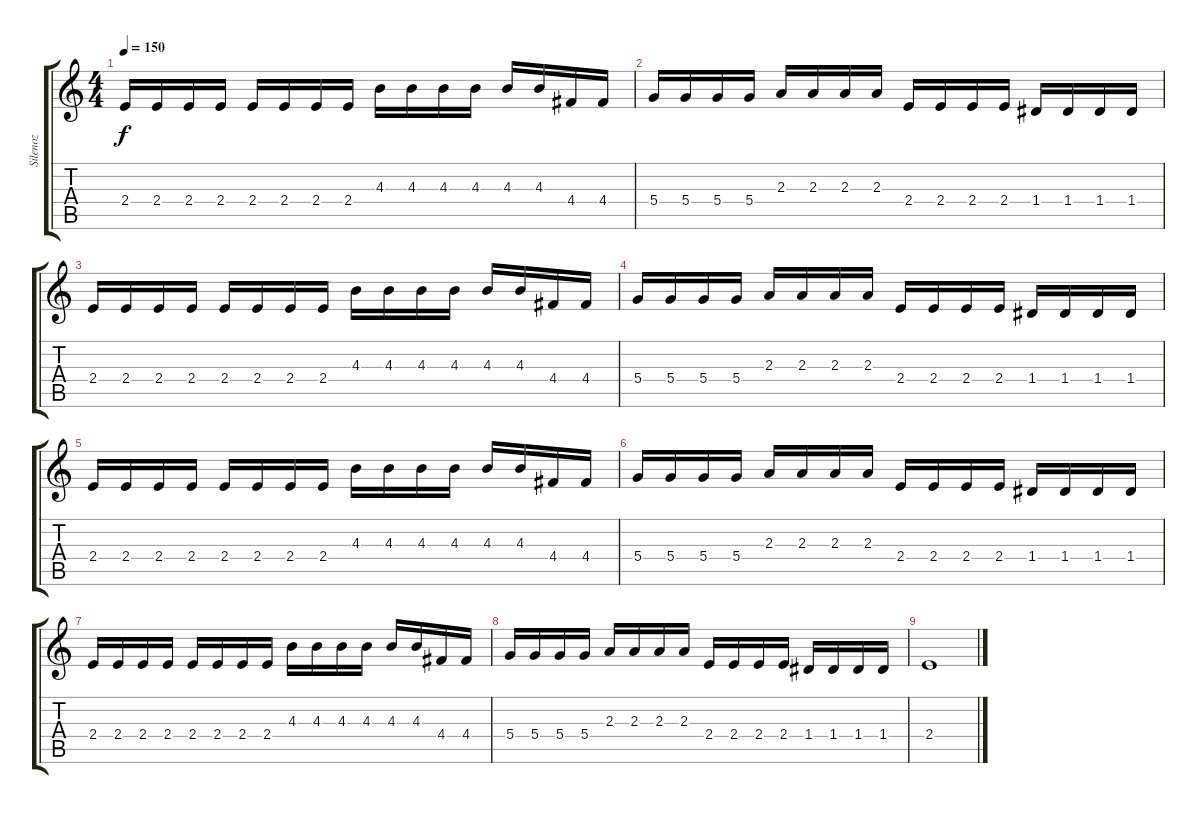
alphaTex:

\track ("Silenoz" "Silenoz") {instrument distortionguitar}
\staff {score tabs}
\tuning (E4 B3 G3 D3 A2 E2) {hide}
\ts (4 4)
\tempo 150
\clef g2
\ks c
2.4.16{dy f} 2.4.16 2.4.16 2.4.16 2.4.16 2.4.16 2.4.16 2.4.16 4.3.16 4.3.16 4.3.16 4.3.16 4.3.16 4.3.16 4.4.16 4.4.16 |
5.4.16 5.4.16 5.4.16 5.4.16 2.3.16 2.3.16 2.3.16 2.3.16 2.4.16 2.4.16 2.4.16 2.4.16 1.4.16 1.4.16 1.4.16 1.4.16 |
2.4.16 2.4.16 2.4.16 2.4.16 2.4.16 2.4.16 2.4.16 2.4.16 4.3.16 4.3.16 4.3.16 4.3.16 4.3.16 4.3.16 4.4.16 4.4.16 |
5.4.16 5.4.16 5.4.16 5.4.16 2.3.16 2.3.16 2.3.16 2.3.16 2.4.16 2.4.16 2.4.16 2.4.16 1.4.16 1.4.16 1.4.16 1.4.16 |
2.4.16 2.4.16 2.4.16 2.4.16 2.4.16 2.4.16 2.4.16 2.4.16 4.3.16 4.3.16 4.3.16 4.3.16 4.3.16 4.3.16 4.4.16 4.4.16 |
5.4.16 5.4.16 5.4.16 5.4.16 2.3.16 2.3.16 2.3.16 2.3.16 2.4.16 2.4.16 2.4.16 2.4.16 1.4.16 1.4.16 1.4.16 1.4.16 |
2.4.16 2.4.16 2.4.16 2.4.16 2.4.16 2.4.16 2.4.16 2.4.16 4.3.16 4.3.16 4.3.16 4.3.16 4.3.16 4.3.16 4.4.16 4.4.16 |
5.4.16 5.4.16 5.4.16 5.4.16 2.3.16 2.3.16 2.3.16 2.3.16 2.4.16 2.4.16 2.4.16 2.4.16 1.4.16 1.4.16 1.4.16 1.4.16 |
2.4.1
